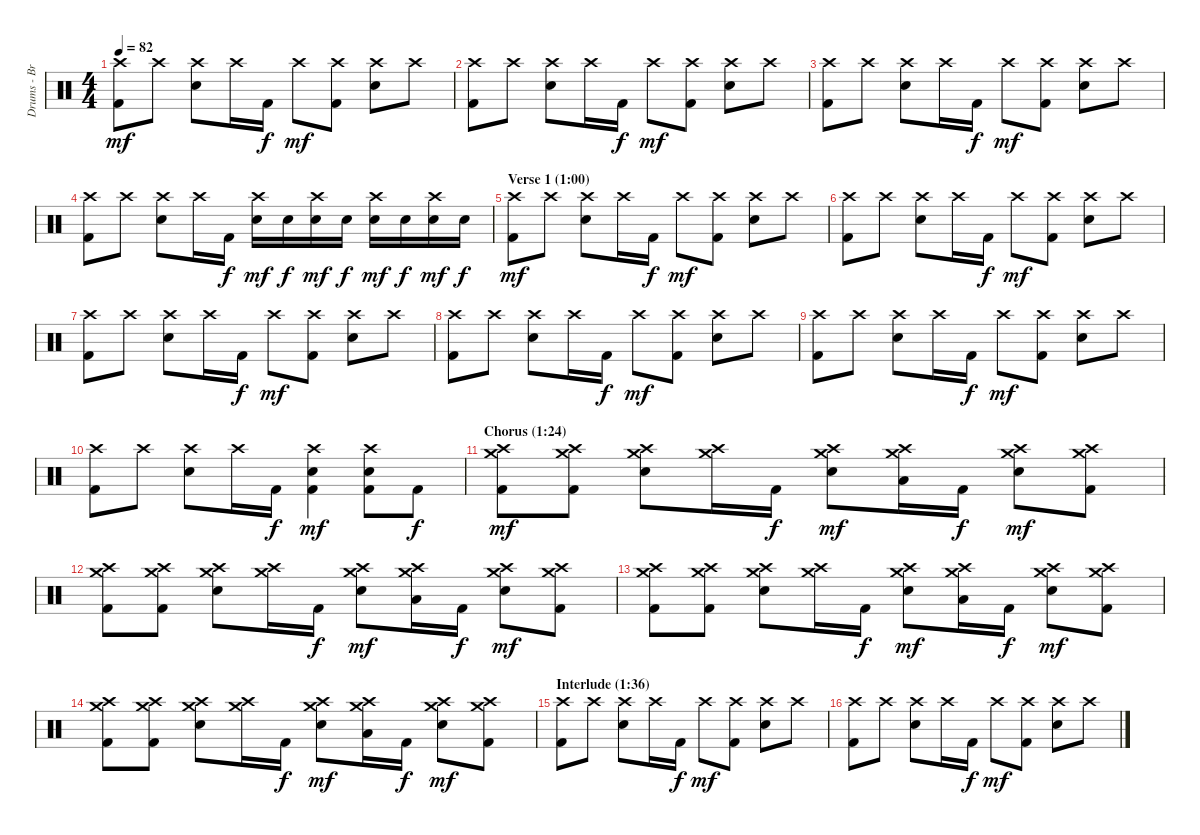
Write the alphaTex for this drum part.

\track ("Drums - Brad" "Drums - Br") {instrument percussion}
\staff {score}
\articulation defaults
\ts (4 4)
\tempo 82
\clef neutral
\ks c
("Crash high (hit)" "Kick (hit) 2").8{dy mf} "Crash high (hit)".8 ("Crash high (hit)" "Snare (hit) 2").8 "Crash high (hit)".16 "Kick (hit) 2".16{dy f} "Crash high (hit)".8{dy mf} ("Crash high (hit)" "Kick (hit) 2").8 ("Crash high (hit)" "Snare (hit) 2").8 "Crash high (hit)".8 |
("Crash high (hit)" "Kick (hit) 2").8 "Crash high (hit)".8 ("Crash high (hit)" "Snare (hit) 2").8 "Crash high (hit)".16 "Kick (hit) 2".16{dy f} "Crash high (hit)".8{dy mf} ("Crash high (hit)" "Kick (hit) 2").8 ("Crash high (hit)" "Snare (hit) 2").8 "Crash high (hit)".8 |
("Crash high (hit)" "Kick (hit) 2").8 "Crash high (hit)".8 ("Crash high (hit)" "Snare (hit) 2").8 "Crash high (hit)".16 "Kick (hit) 2".16{dy f} "Crash high (hit)".8{dy mf} ("Crash high (hit)" "Kick (hit) 2").8 ("Crash high (hit)" "Snare (hit) 2").8 "Crash high (hit)".8 |
("Crash high (hit)" "Kick (hit) 2").8 "Crash high (hit)".8 ("Crash high (hit)" "Snare (hit) 2").8 "Crash high (hit)".16 "Kick (hit) 2".16{dy f} ("Crash high (hit)" "Snare (hit) 2").16{dy mf} "Snare (hit) 2".16{dy f} ("Crash high (hit)" "Snare (hit) 2").16{dy mf} "Snare (hit) 2".16{dy f} ("Crash high (hit)" "Snare (hit) 2").16{dy mf} "Snare (hit) 2".16{dy f} ("Crash high (hit)" "Snare (hit) 2").16{dy mf} "Snare (hit) 2".16{dy f} |
\section ("" "Verse 1 (1:00)")
("Crash high (hit)" "Kick (hit) 2").8{dy mf} "Crash high (hit)".8 ("Crash high (hit)" "Snare (hit) 2").8 "Crash high (hit)".16 "Kick (hit) 2".16{dy f} "Crash high (hit)".8{dy mf} ("Crash high (hit)" "Kick (hit) 2").8 ("Crash high (hit)" "Snare (hit) 2").8 "Crash high (hit)".8 |
("Crash high (hit)" "Kick (hit) 2").8 "Crash high (hit)".8 ("Crash high (hit)" "Snare (hit) 2").8 "Crash high (hit)".16 "Kick (hit) 2".16{dy f} "Crash high (hit)".8{dy mf} ("Crash high (hit)" "Kick (hit) 2").8 ("Crash high (hit)" "Snare (hit) 2").8 "Crash high (hit)".8 |
("Crash high (hit)" "Kick (hit) 2").8 "Crash high (hit)".8 ("Crash high (hit)" "Snare (hit) 2").8 "Crash high (hit)".16 "Kick (hit) 2".16{dy f} "Crash high (hit)".8{dy mf} ("Crash high (hit)" "Kick (hit) 2").8 ("Crash high (hit)" "Snare (hit) 2").8 "Crash high (hit)".8 |
("Crash high (hit)" "Kick (hit) 2").8 "Crash high (hit)".8 ("Crash high (hit)" "Snare (hit) 2").8 "Crash high (hit)".16 "Kick (hit) 2".16{dy f} "Crash high (hit)".8{dy mf} ("Crash high (hit)" "Kick (hit) 2").8 ("Crash high (hit)" "Snare (hit) 2").8 "Crash high (hit)".8 |
("Crash high (hit)" "Kick (hit) 2").8 "Crash high (hit)".8 ("Crash high (hit)" "Snare (hit) 2").8 "Crash high (hit)".16 "Kick (hit) 2".16{dy f} "Crash high (hit)".8{dy mf} ("Crash high (hit)" "Kick (hit) 2").8 ("Crash high (hit)" "Snare (hit) 2").8 "Crash high (hit)".8 |
("Crash high (hit)" "Kick (hit) 2").8 "Crash high (hit)".8 ("Crash high (hit)" "Snare (hit) 2").8 "Crash high (hit)".16 "Kick (hit) 2".16{dy f} ("Crash high (hit)" "Snare (hit) 2" "Kick (hit) 2").4{dy mf} ("Crash high (hit)" "Snare (hit) 2" "Kick (hit) 2").8 "Kick (hit) 2".8{dy f} |
\section ("" "Chorus (1:24)")
("Crash high (hit)" "Crash medium (hit)" "Kick (hit) 2").8{dy mf} ("Crash high (hit)" "Crash medium (hit)" "Kick (hit) 2").8 ("Crash high (hit)" "Crash medium (hit)" "Snare (hit) 2").8 ("Crash high (hit)" "Crash medium (hit)").16 "Kick (hit) 2".16{dy f} ("Crash high (hit)" "Crash medium (hit)" "Snare (hit) 2").8{dy mf} ("Crash high (hit)" "Crash medium (hit)" "Low Tom (hit)").16 "Kick (hit) 2".16{dy f} ("Crash high (hit)" "Crash medium (hit)" "Snare (hit) 2").8{dy mf} ("Crash high (hit)" "Crash medium (hit)" "Kick (hit) 2").8 |
("Crash high (hit)" "Crash medium (hit)" "Kick (hit) 2").8 ("Crash high (hit)" "Crash medium (hit)" "Kick (hit) 2").8 ("Crash high (hit)" "Crash medium (hit)" "Snare (hit) 2").8 ("Crash high (hit)" "Crash medium (hit)").16 "Kick (hit) 2".16{dy f} ("Crash high (hit)" "Crash medium (hit)" "Snare (hit) 2").8{dy mf} ("Crash high (hit)" "Crash medium (hit)" "Low Tom (hit)").16 "Kick (hit) 2".16{dy f} ("Crash high (hit)" "Crash medium (hit)" "Snare (hit) 2").8{dy mf} ("Crash high (hit)" "Crash medium (hit)" "Kick (hit) 2").8 |
("Crash high (hit)" "Crash medium (hit)" "Kick (hit) 2").8 ("Crash high (hit)" "Crash medium (hit)" "Kick (hit) 2").8 ("Crash high (hit)" "Crash medium (hit)" "Snare (hit) 2").8 ("Crash high (hit)" "Crash medium (hit)").16 "Kick (hit) 2".16{dy f} ("Crash high (hit)" "Crash medium (hit)" "Snare (hit) 2").8{dy mf} ("Crash high (hit)" "Crash medium (hit)" "Low Tom (hit)").16 "Kick (hit) 2".16{dy f} ("Crash high (hit)" "Crash medium (hit)" "Snare (hit) 2").8{dy mf} ("Crash high (hit)" "Crash medium (hit)" "Kick (hit) 2").8 |
("Crash high (hit)" "Crash medium (hit)" "Kick (hit) 2").8 ("Crash high (hit)" "Crash medium (hit)" "Kick (hit) 2").8 ("Crash high (hit)" "Crash medium (hit)" "Snare (hit) 2").8 ("Crash high (hit)" "Crash medium (hit)").16 "Kick (hit) 2".16{dy f} ("Crash high (hit)" "Crash medium (hit)" "Snare (hit) 2").8{dy mf} ("Crash high (hit)" "Crash medium (hit)" "Low Tom (hit)").16 "Kick (hit) 2".16{dy f} ("Crash high (hit)" "Crash medium (hit)" "Snare (hit) 2").8{dy mf} ("Crash high (hit)" "Crash medium (hit)" "Kick (hit) 2").8 |
\section ("" "Interlude (1:36)")
("Crash high (hit)" "Kick (hit) 2").8 "Crash high (hit)".8 ("Crash high (hit)" "Snare (hit) 2").8 "Crash high (hit)".16 "Kick (hit) 2".16{dy f} "Crash high (hit)".8{dy mf} ("Crash high (hit)" "Kick (hit) 2").8 ("Crash high (hit)" "Snare (hit) 2").8 "Crash high (hit)".8 |
("Crash high (hit)" "Kick (hit) 2").8 "Crash high (hit)".8 ("Crash high (hit)" "Snare (hit) 2").8 "Crash high (hit)".16 "Kick (hit) 2".16{dy f} "Crash high (hit)".8{dy mf} ("Crash high (hit)" "Kick (hit) 2").8 ("Crash high (hit)" "Snare (hit) 2").8 "Crash high (hit)".8
